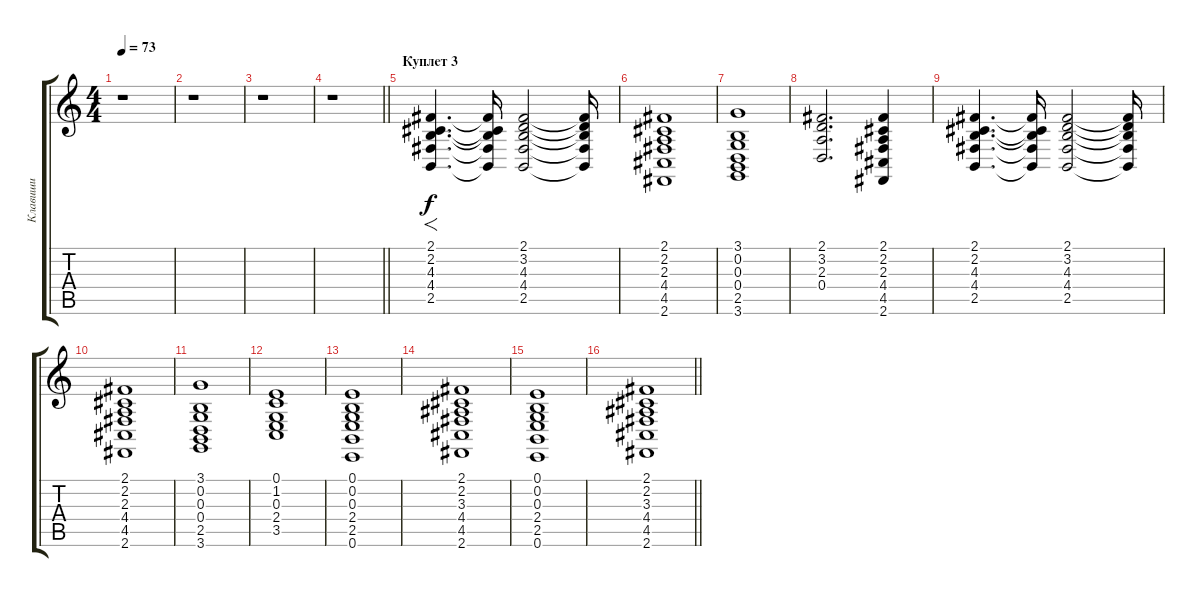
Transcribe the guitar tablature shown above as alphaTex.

\track ("Клавиши" "Клавиши") {instrument synthstrings1}
\staff {score tabs}
\tuning (E4 B3 G3 D3 A2 E2) {hide}
\ts (4 4)
\tempo 73
\clef g2
\ks c
r.1{dy f} |
r.1 |
r.1 |
\barLineRight lightlight
r.1 |
\section ("" "Куплет 3")
(2.1 2.2 4.3 4.4 2.5).4{f d} (2.1{t} 2.2{t} 4.3{t} 4.4{t} 2.5{t}).16 (2.1 3.2 4.3 4.4 2.5).2 (2.1{t} 3.2{t} 4.3{t} 4.4{t} 2.5{t}).16 |
(2.1 2.2 2.3 4.4 4.5 2.6).1 |
(3.1 0.2 0.3 0.4 2.5 3.6).1 |
(2.1 3.2 2.3 0.4).2{d} (2.1 2.2 2.3 4.4 4.5 2.6).4 |
(2.1 2.2 4.3 4.4 2.5).4{d} (2.1{t} 2.2{t} 4.3{t} 4.4{t} 2.5{t}).16 (2.1 3.2 4.3 4.4 2.5).2 (2.1{t} 3.2{t} 4.3{t} 4.4{t} 2.5{t}).16 |
(2.1 2.2 2.3 4.4 4.5 2.6).1 |
(3.1 0.2 0.3 0.4 2.5 3.6).1 |
(0.1 1.2 0.3 2.4 3.5).1 |
(0.1 0.2 0.3 2.4 2.5 0.6).1 |
(2.1 2.2 3.3 4.4 4.5 2.6).1 |
(0.1 0.2 0.3 2.4 2.5 0.6).1 |
\barLineRight lightlight
(2.1 2.2 3.3 4.4 4.5 2.6).1
